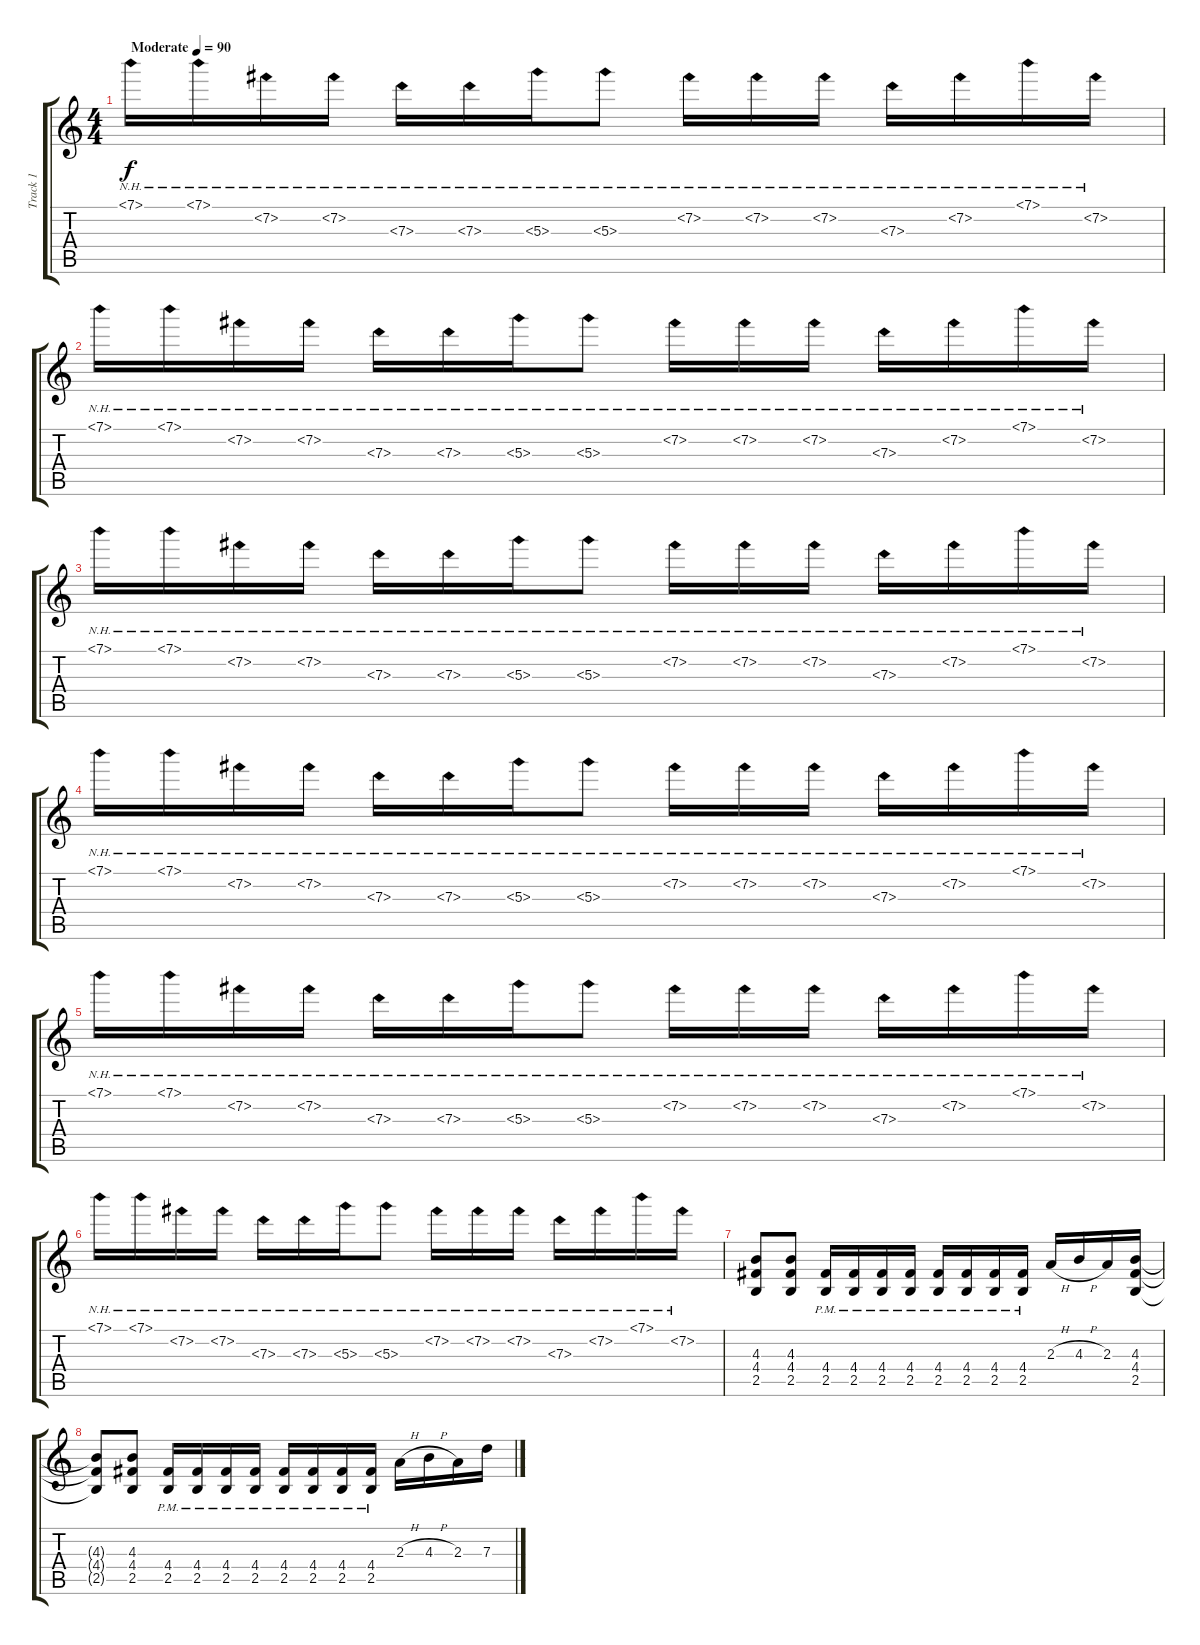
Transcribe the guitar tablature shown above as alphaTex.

\track ("Track 1" "Track 1") {instrument overdrivenguitar}
\staff {score tabs}
\tuning (E4 B3 G3 D3 A2 E2) {hide}
\ts (4 4)
\tempo (90 "Moderate")
\clef g2
\ks c
7.1{nh}.16{dy f instrument overdrivenguitar} 7.1{nh}.16 7.2{nh}.16 7.2{nh}.16 7.3{nh}.16 7.3{nh}.16 5.3{nh}.16 5.3{nh}.8 7.2{nh}.16 7.2{nh}.16 7.2{nh}.16 7.3{nh}.16 7.2{nh}.16 7.1{nh}.16 7.2{nh}.16 |
7.1{nh}.16 7.1{nh}.16 7.2{nh}.16 7.2{nh}.16 7.3{nh}.16 7.3{nh}.16 5.3{nh}.16 5.3{nh}.8 7.2{nh}.16 7.2{nh}.16 7.2{nh}.16 7.3{nh}.16 7.2{nh}.16 7.1{nh}.16 7.2{nh}.16 |
7.1{nh}.16 7.1{nh}.16 7.2{nh}.16 7.2{nh}.16 7.3{nh}.16 7.3{nh}.16 5.3{nh}.16 5.3{nh}.8 7.2{nh}.16 7.2{nh}.16 7.2{nh}.16 7.3{nh}.16 7.2{nh}.16 7.1{nh}.16 7.2{nh}.16 |
7.1{nh}.16 7.1{nh}.16 7.2{nh}.16 7.2{nh}.16 7.3{nh}.16 7.3{nh}.16 5.3{nh}.16 5.3{nh}.8 7.2{nh}.16 7.2{nh}.16 7.2{nh}.16 7.3{nh}.16 7.2{nh}.16 7.1{nh}.16 7.2{nh}.16 |
7.1{nh}.16 7.1{nh}.16 7.2{nh}.16 7.2{nh}.16 7.3{nh}.16 7.3{nh}.16 5.3{nh}.16 5.3{nh}.8 7.2{nh}.16 7.2{nh}.16 7.2{nh}.16 7.3{nh}.16 7.2{nh}.16 7.1{nh}.16 7.2{nh}.16 |
7.1{nh}.16 7.1{nh}.16 7.2{nh}.16 7.2{nh}.16 7.3{nh}.16 7.3{nh}.16 5.3{nh}.16 5.3{nh}.8 7.2{nh}.16 7.2{nh}.16 7.2{nh}.16 7.3{nh}.16 7.2{nh}.16 7.1{nh}.16 7.2{nh}.16 |
(4.3 4.4 2.5).8 (4.3 4.4 2.5).8 (4.4{pm} 2.5{pm}).16 (4.4{pm} 2.5{pm}).16 (4.4{pm} 2.5{pm}).16 (4.4{pm} 2.5{pm}).16 (4.4{pm} 2.5{pm}).16 (4.4{pm} 2.5{pm}).16 (4.4{pm} 2.5{pm}).16 (4.4{pm} 2.5{pm}).16 2.3{h}.16 4.3{h}.16 2.3.16 (4.3 4.4 2.5).16 |
(4.3{t} 4.4{t} 2.5{t}).8 (4.3 4.4 2.5).8 (4.4{pm} 2.5{pm}).16 (4.4{pm} 2.5{pm}).16 (4.4{pm} 2.5{pm}).16 (4.4{pm} 2.5{pm}).16 (4.4{pm} 2.5{pm}).16 (4.4{pm} 2.5{pm}).16 (4.4{pm} 2.5{pm}).16 (4.4{pm} 2.5{pm}).16 2.3{h}.16 4.3{h}.16 2.3.16 7.3.16
